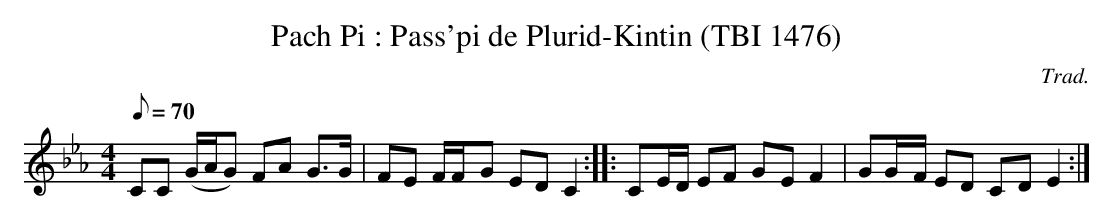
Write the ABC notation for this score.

X:1
T:Pach Pi : Pass'pi de Plurid-Kintin (TBI 1476)
C:Trad.
M:4/4
L:1/8
Q:70
K:Eb
CC (G/A/G) FA G>G | FE F/F/-G ED C2 :: C-E/D/ EF G-E F2 | GG/-F/ ED C-D E2 :|
